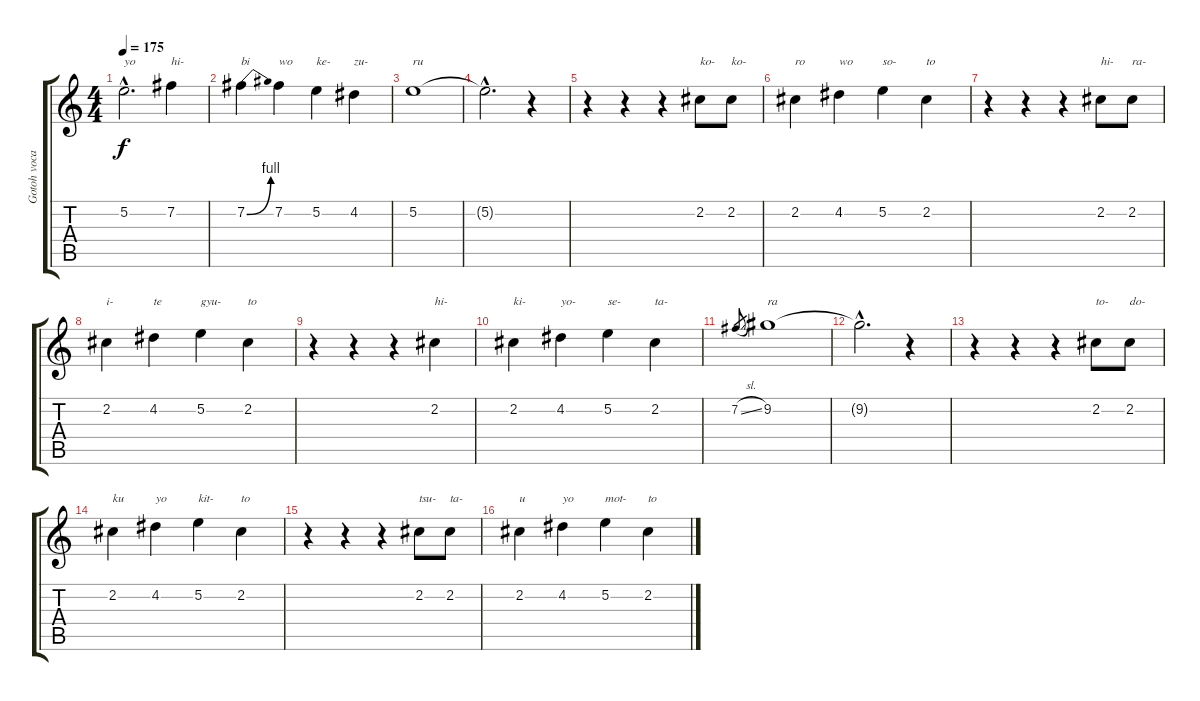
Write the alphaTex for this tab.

\track ("Gotoh vocals" "Gotoh voca") {instrument contrabass}
\staff {score tabs}
\tuning (E4 B3 G3 D3 A2 E2) {hide}
\ts (4 4)
\tempo 175
\clef g2
\ks c
5.2{hac}.2{d txt "yo" dy f} 7.2.4{txt "hi-"} |
7.2{be (bend 0 0 60 4)}.4{txt "bi"} 7.2.4{txt "wo"} 5.2.4{txt "ke-"} 4.2.4{txt "zu-"} |
5.2.1{txt "ru"} |
5.2{hac t}.2{d} r.4 |
r.4 r.4 r.4 2.2.8{txt "ko-"} 2.2.8{txt "ko-"} |
2.2.4{txt "ro"} 4.2.4{txt "wo"} 5.2.4{txt "so-"} 2.2.4{txt "to"} |
r.4 r.4 r.4 2.2.8{txt "hi-"} 2.2.8{txt "ra-"} |
2.2.4{txt "i-"} 4.2.4{txt "te"} 5.2.4{txt "gyu-"} 2.2.4{txt "to"} |
r.4 r.4 r.4 2.2.4{txt "hi-"} |
2.2.4{txt "ki-"} 4.2.4{txt "yo-"} 5.2.4{txt "se-"} 2.2.4{txt "ta-"} |
7.2{sl}.8{gr} 9.2.1{txt "ra"} |
9.2{hac t}.2{d} r.4 |
r.4 r.4 r.4 2.2.8{txt "to-"} 2.2.8{txt "do-"} |
2.2.4{txt "ku"} 4.2.4{txt "yo"} 5.2.4{txt "kit-"} 2.2.4{txt "to"} |
r.4 r.4 r.4 2.2.8{txt "tsu-"} 2.2.8{txt "ta-"} |
2.2.4{txt "u"} 4.2.4{txt "yo"} 5.2.4{txt "mot-"} 2.2.4{txt "to"}
